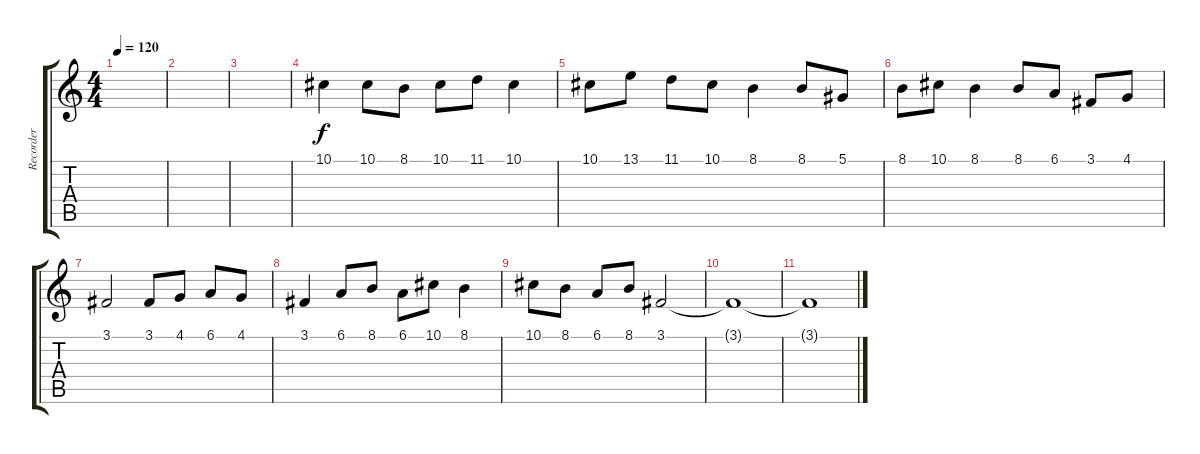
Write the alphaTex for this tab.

\track ("Recorder" "Recorder") {instrument recorder}
\staff {score tabs}
\tuning (Eb4 Bb3 Gb3 Db3 Ab2 Eb2) {hide}
\ts (4 4)
\tempo 120
\clef g2
\ks c
|
|
|
10.1.4 10.1.8 8.1.8 10.1.8 11.1.8 10.1.4 |
10.1.8 13.1.8 11.1.8 10.1.8 8.1.4 8.1.8 5.1.8 |
8.1.8 10.1.8 8.1.4 8.1.8 6.1.8 3.1.8 4.1.8 |
3.1.2 3.1.8 4.1.8 6.1.8 4.1.8 |
3.1.4 6.1.8 8.1.8 6.1.8 10.1.8 8.1.4 |
10.1.8 8.1.8 6.1.8 8.1.8 3.1.2{volume 0} |
3.1{t}.1 |
3.1{t}.1
